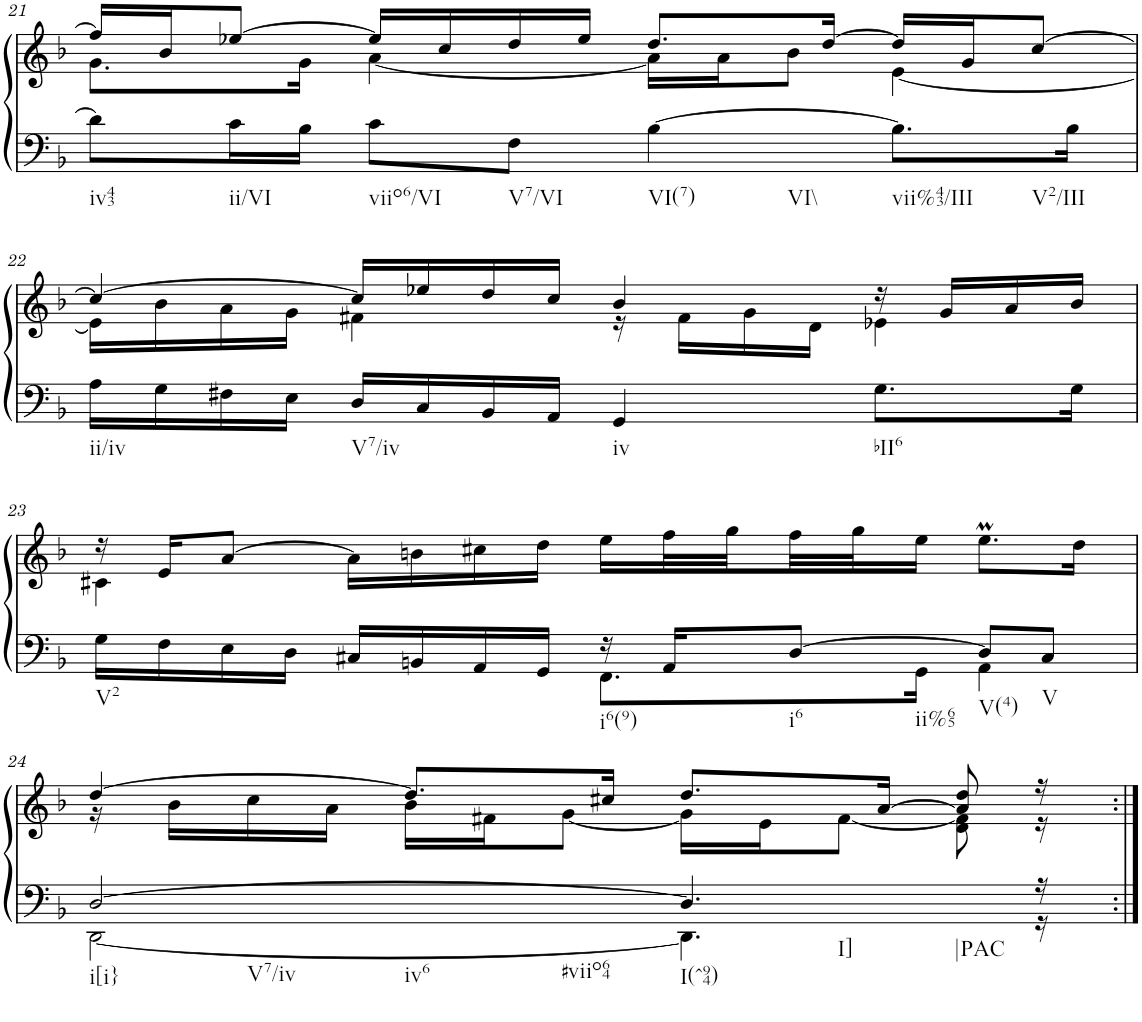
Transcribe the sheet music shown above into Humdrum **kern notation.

**kern	**kern
*part1	*part1
*staff2	*staff1
*I"Klavier linke Hand	*
!!LO:PB:g=z
*clefF4	*clefG2
*k[b-]	*k[b-]
*M4/4	*M4/4
=21	=21
*	*^
!LO:TX:b:t=iv43	!	!
8d\L]	16ff/LL]	8.g\L
.	16b-/J	.
!LO:TX:b:t=ii/VI	!	!
16c\L	[8ee-X/J	.
16B-\JJ	.	16g\Jk
!LO:TX:b:t=viio6/VI	!	!
8c\L	16ee-/LL]	[4a\
.	16cc/	.
!LO:TX:b:t=V7/VI	!	!
8F\J	16dd/	.
.	16ee-/JJ	.
!LO:TX:b:t=VI(7)	!	!
!LO:TX:b:t=VI\\	!	!
[4B-\	8.dd/L	16a\LL]
.	.	16a\J
.	.	8b-\J
.	[16dd/Jk	.
!LO:TX:b:t=vii%43/III	!	!
!LO:TX:b:t=V2/III	!	!
8.B-\L]	16dd/LL]	[4e\
.	16g/J	.
.	[8cc/J	.
16B-\Jk	.	.
!!LO:LB:g=z	!!
=22	=22	=22
*^	*	*
!LO:TX:b:t=ii/iv	!	!	!
4ryy	16A\LL	4cc/_	16e\LL]
.	16G\	.	16b-\
.	16F#X\	.	16a\
.	16E\JJ	.	16g\JJ
!LO:TX:b:t=V7/iv	!	!	!
16D/LL	2ryy	16cc/LL]	4f#X\
16C/	.	16ee-X/	.
16BB-/	.	16dd/	.
16AA/JJ	.	16cc/JJ	.
!LO:TX:b:t=iv	!	!	!
4GG/	.	4b-/	16r
.	.	.	16f#\LL
.	.	.	16g\
.	.	.	16d\JJ
!LO:TX:b:t=bII6	!	!	!
4ryy	8.G\L	16r	4e-X\
.	.	16g/LL	.
.	.	16a/	.
.	16G\Jk	16b-/JJ	.
!!LO:LB:g=z	!!
=23	=23	=23	=23
!LO:TX:b:t=V2	!	!	!
4ryy	16G\LL	16r	4c#X\
.	16F\	16e/KL	.
.	16E\	[8a/J	.
.	16D\JJ	.	.
16C#X/LL	4ryy	16a\LL]	2.ryy
16BBn/	.	16bn\	.
16AA/	.	16cc#X\	.
16GG/JJ	.	16dd\JJ	.
!LO:TX:b:t=i6(9)	!	!	!
16r	8.FF\L	16ee\LL	.
16AA/KL	.	32ff\L	.
.	.	32gg\	.
!LO:TX:b:t=i6	!	!	!
!LO:TX:b:t=ii%65	!	!	!
[8D/J	.	32ff\	.
.	.	32gg\J	.
.	16GG\Jk	16ee\JJ	.
!LO:TX:b:t=V(4)	!	!	!
8D/L]	4AA\	8.eem\L	.
!LO:TX:b:t=V	!	!	!
8C#/J	.	.	.
.	.	16dd\Jk	.
!!LO:LB:g=z	!!
=24	=24	=24	=24
!LO:TX:b:t=i[i}	!	!	!
!LO:TX:b:t=V7/iv	!	!	!
!LO:TX:b:t=iv6	!	!	!
!LO:TX:b:t=#viio64	!	!	!
[2D/	[2DD\	[4dd/	16r
.	.	.	16b-\LL
.	.	.	16cc\
.	.	.	16a\JJ
.	.	8.dd/L]	16b-\LL
.	.	.	16f#X\J
.	.	.	[8g\J
.	.	16cc#X/Jk	.
!LO:TX:b:t=I(^94)	!	!	!
!LO:TX:b:t=I]	!	!	!
!LO:TX:b:t=|PAC	!	!	!
4.D/]	4.DD\]	8.dd/L	16g\LL]
.	.	.	16e\J
.	.	.	[8f#\J
.	.	[16a/Jk	.
.	.	8a/] 8dd/	8d\ 8f#\]
16r	16r	16r	16r
*v	*v	*	*
*	*v	*v
=:|!	=:|!
*-	*-
